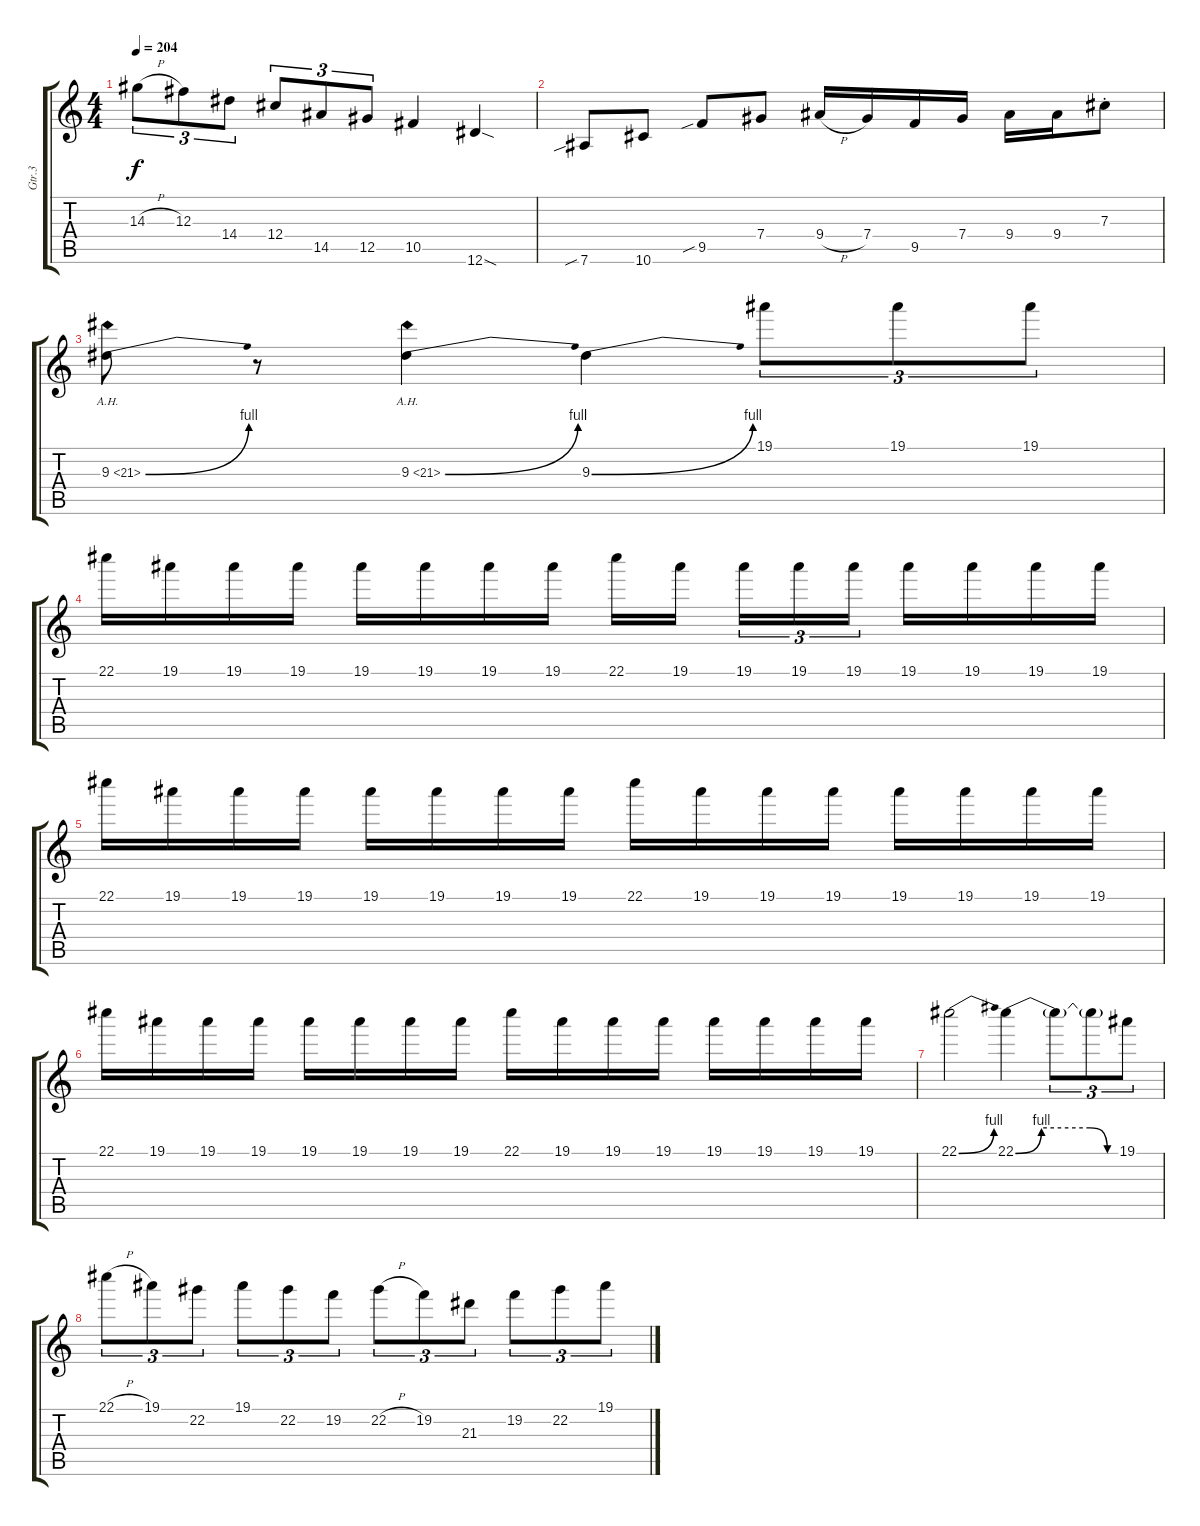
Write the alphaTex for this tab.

\track ("Gtr.3" "Gtr.3") {instrument distortionguitar}
\staff {score tabs}
\tuning (Eb4 Bb3 Gb3 Db3 Ab2 Eb2) {hide}
\ts (4 4)
\tempo 204
\clef g2
\ks c
14.3{h}.8{tu (3 2) dy f} 12.3.8{tu (3 2)} 14.4.8{tu (3 2)} 12.4.8{tu (3 2)} 14.5.8{tu (3 2)} 12.5.8{tu (3 2)} 10.5.4 12.6{sod}.4 |
7.6{sib}.8 10.6.8 9.5{sib}.8 7.4.8 9.4{h}.16 7.4.16 9.5.16 7.4.16 9.4.16 9.4.16 7.3{st}.8 |
9.3{be (bend 0 0 60 4) ah 12}.8 r.8 9.3{be (bend 0 0 60 4) ah 12}.4 9.3{be (bend 0 0 60 4)}.4 19.1.8{tu (3 2)} 19.1.8{tu (3 2)} 19.1.8{tu (3 2)} |
22.1.16 19.1.16 19.1.16 19.1.16 19.1.16 19.1.16 19.1.16 19.1.16 22.1.16 19.1.16 19.1.16{tu (3 2)} 19.1.16{tu (3 2)} 19.1.16{tu (3 2)} 19.1.16 19.1.16 19.1.16 19.1.16 |
22.1.16 19.1.16 19.1.16 19.1.16 19.1.16 19.1.16 19.1.16 19.1.16 22.1.16 19.1.16 19.1.16 19.1.16 19.1.16 19.1.16 19.1.16 19.1.16 |
22.1.16 19.1.16 19.1.16 19.1.16 19.1.16 19.1.16 19.1.16 19.1.16 22.1.16 19.1.16 19.1.16 19.1.16 19.1.16 19.1.16 19.1.16 19.1.16 |
22.1{be (bend 0 0 60 4)}.2 22.1{be (custom 0 0 15 4 43 4 53 0 60 0)}.4 22.1{t}.8{tu (3 2)} 22.1{t}.8{tu (3 2)} 19.1.8{tu (3 2)} |
22.1{h}.8{tu (3 2)} 19.1.8{tu (3 2)} 22.2.8{tu (3 2)} 19.1.8{tu (3 2)} 22.2.8{tu (3 2)} 19.2.8{tu (3 2)} 22.2{h}.8{tu (3 2)} 19.2.8{tu (3 2)} 21.3.8{tu (3 2)} 19.2.8{tu (3 2)} 22.2.8{tu (3 2)} 19.1.8{tu (3 2)}
